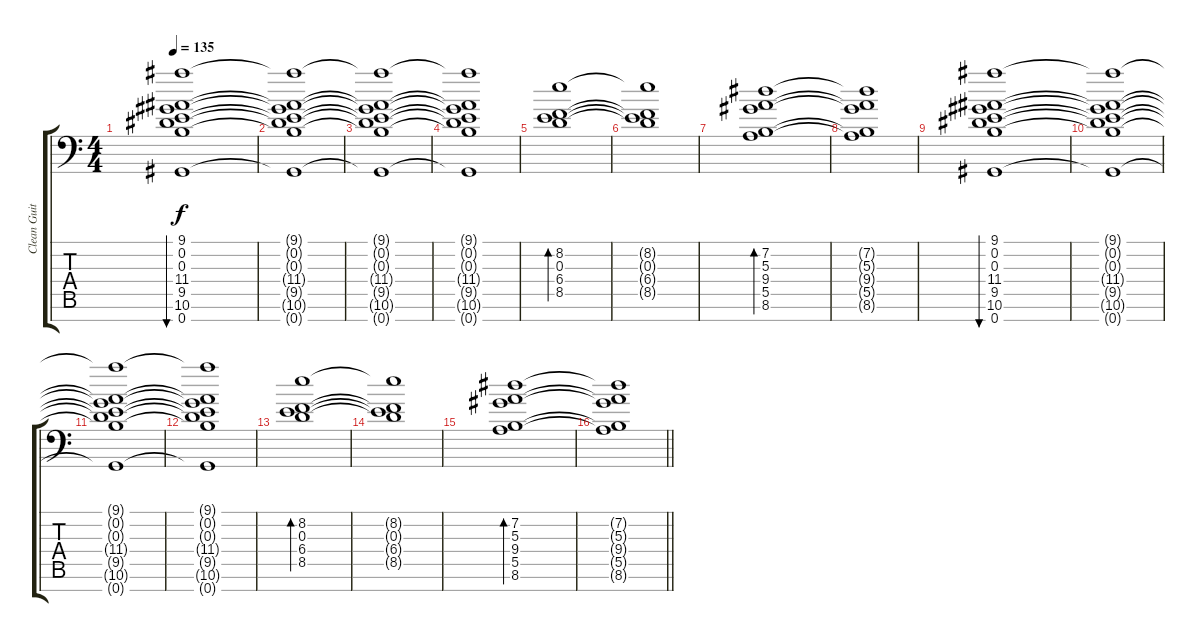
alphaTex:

\track ("Clean Guitar" "Clean Guit") {instrument electricguitarjazz}
\staff {score tabs}
\tuning (Db4 Ab3 E3 B2 Gb2 Db2 Ab1) {hide}
\ts (4 4)
\tempo 135
\clef f4
\ks c
(9.1 0.2 0.3 11.4 9.5 10.6 0.7).1{bu 480 dy f} |
(9.1{t} 0.2{t} 0.3{t} 11.4{t} 9.5{t} 10.6{t} 0.7{t}).1 |
(9.1{t} 0.2{t} 0.3{t} 11.4{t} 9.5{t} 10.6{t} 0.7{t}).1 |
(9.1{t} 0.2{t} 0.3{t} 11.4{t} 9.5{t} 10.6{t} 0.7{t}).1 |
(8.2 0.3 6.4 8.5).1{bd 480} |
(8.2{t} 0.3{t} 6.4{t} 8.5{t}).1 |
(7.2 5.3 9.4 5.5 8.6).1{bd 480} |
(7.2{t} 5.3{t} 9.4{t} 5.5{t} 8.6{t}).1 |
(9.1 0.2 0.3 11.4 9.5 10.6 0.7).1{bu 480} |
(9.1{t} 0.2{t} 0.3{t} 11.4{t} 9.5{t} 10.6{t} 0.7{t}).1 |
(9.1{t} 0.2{t} 0.3{t} 11.4{t} 9.5{t} 10.6{t} 0.7{t}).1 |
(9.1{t} 0.2{t} 0.3{t} 11.4{t} 9.5{t} 10.6{t} 0.7{t}).1 |
(8.2 0.3 6.4 8.5).1{bd 480} |
(8.2{t} 0.3{t} 6.4{t} 8.5{t}).1 |
(7.2 5.3 9.4 5.5 8.6).1{bd 480} |
\barLineRight lightlight
(7.2{t} 5.3{t} 9.4{t} 5.5{t} 8.6{t}).1
